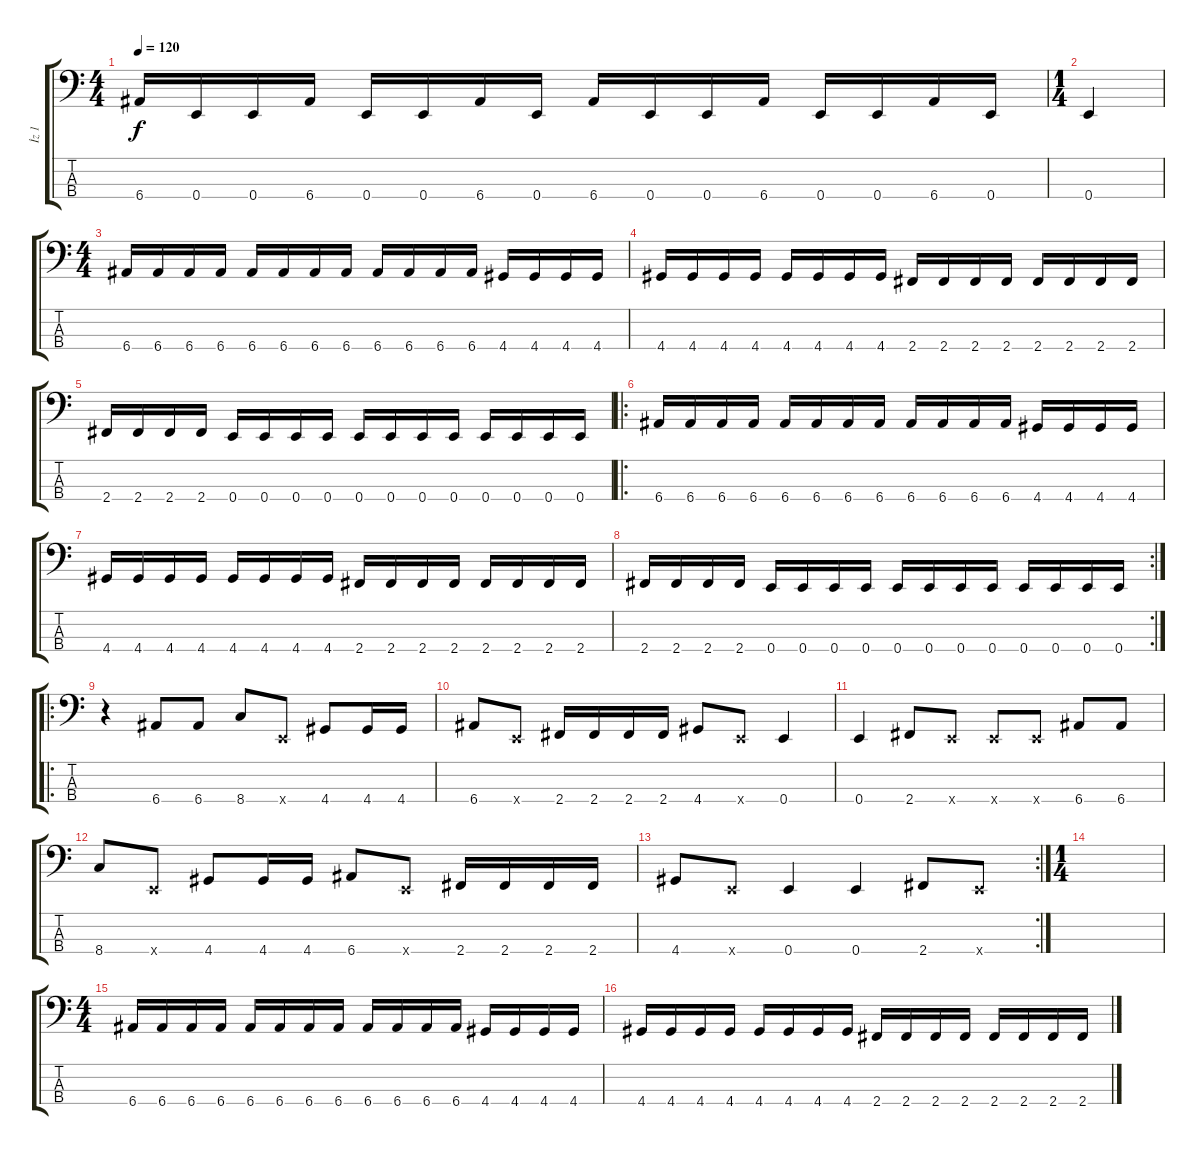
\track ("İz 1" "İz 1") {instrument electricbassfinger}
\staff {score tabs}
\tuning (G2 D2 A1 E1) {hide}
\ts (4 4)
\tempo 120
\clef f4
\ks c
6.4.16{dy f} 0.4.16 0.4.16 6.4.16 0.4.16 0.4.16 6.4.16 0.4.16 6.4.16 0.4.16 0.4.16 6.4.16 0.4.16 0.4.16 6.4.16 0.4.16 |
\ts (1 4)
0.4.4 |
\ts (4 4)
6.4.16 6.4.16 6.4.16 6.4.16 6.4.16 6.4.16 6.4.16 6.4.16 6.4.16 6.4.16 6.4.16 6.4.16 4.4.16 4.4.16 4.4.16 4.4.16 |
4.4.16 4.4.16 4.4.16 4.4.16 4.4.16 4.4.16 4.4.16 4.4.16 2.4.16 2.4.16 2.4.16 2.4.16 2.4.16 2.4.16 2.4.16 2.4.16 |
2.4.16 2.4.16 2.4.16 2.4.16 0.4.16 0.4.16 0.4.16 0.4.16 0.4.16 0.4.16 0.4.16 0.4.16 0.4.16 0.4.16 0.4.16 0.4.16 |
\ro
6.4.16 6.4.16 6.4.16 6.4.16 6.4.16 6.4.16 6.4.16 6.4.16 6.4.16 6.4.16 6.4.16 6.4.16 4.4.16 4.4.16 4.4.16 4.4.16 |
4.4.16 4.4.16 4.4.16 4.4.16 4.4.16 4.4.16 4.4.16 4.4.16 2.4.16 2.4.16 2.4.16 2.4.16 2.4.16 2.4.16 2.4.16 2.4.16 |
\rc 2
2.4.16 2.4.16 2.4.16 2.4.16 0.4.16 0.4.16 0.4.16 0.4.16 0.4.16 0.4.16 0.4.16 0.4.16 0.4.16 0.4.16 0.4.16 0.4.16 |
\ro
r.4 6.4.8 6.4.8 8.4.8 0.4{x}.8 4.4.8 4.4.16 4.4.16 |
6.4.8 0.4{x}.8 2.4.16 2.4.16 2.4.16 2.4.16 4.4.8 0.4{x}.8 0.4.4 |
0.4.4 2.4.8 0.4{x}.8 0.4{x}.8 0.4{x}.8 6.4.8 6.4.8 |
8.4.8 0.4{x}.8 4.4.8 4.4.16 4.4.16 6.4.8 0.4{x}.8 2.4.16 2.4.16 2.4.16 2.4.16 |
\rc 2
4.4.8 0.4{x}.8 0.4.4 0.4.4 2.4.8 0.4{x}.8 |
\ts (1 4)
|
\ts (4 4)
6.4.16 6.4.16 6.4.16 6.4.16 6.4.16 6.4.16 6.4.16 6.4.16 6.4.16 6.4.16 6.4.16 6.4.16 4.4.16 4.4.16 4.4.16 4.4.16 |
4.4.16 4.4.16 4.4.16 4.4.16 4.4.16 4.4.16 4.4.16 4.4.16 2.4.16 2.4.16 2.4.16 2.4.16 2.4.16 2.4.16 2.4.16 2.4.16
